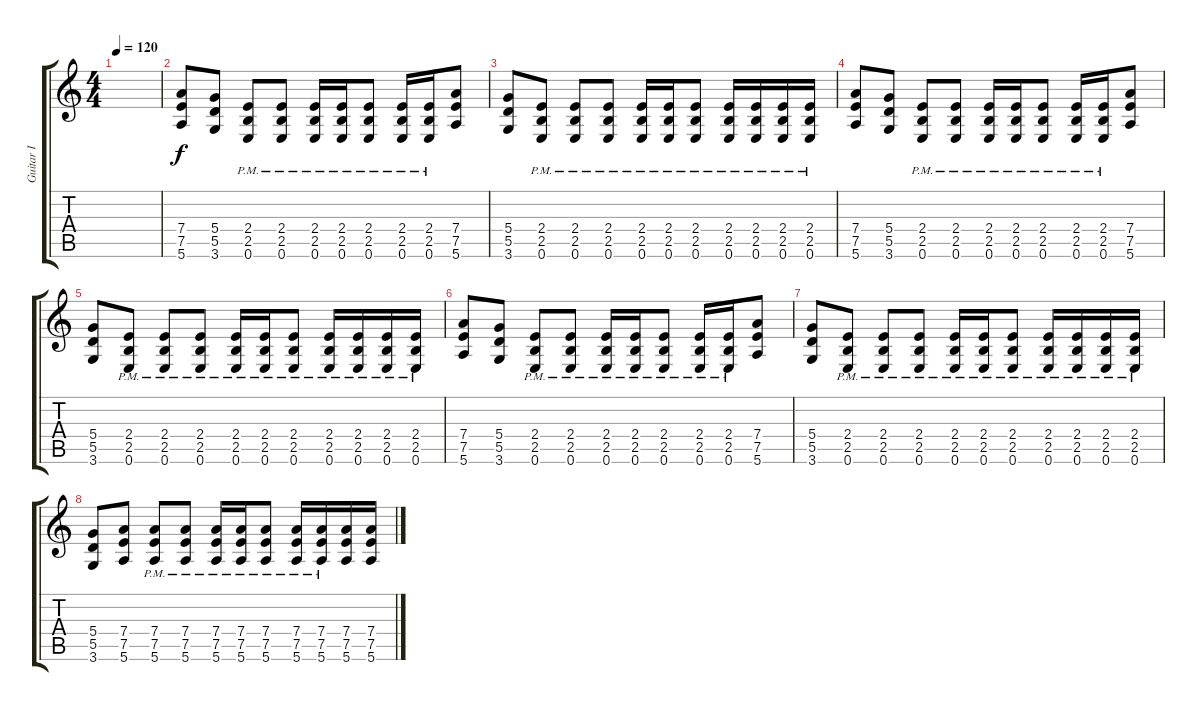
\track ("Guitar I" "Guitar I") {instrument distortionguitar}
\staff {score tabs}
\tuning (E4 B3 G3 D3 A2 E2) {hide}
\ts (4 4)
\tempo 120
\clef g2
\ks c
|
(7.4 7.5 5.6).8 (5.4 5.5 3.6).8 (2.4{pm} 2.5{pm} 0.6{pm}).8 (2.4{pm} 2.5{pm} 0.6{pm}).8 (2.4{pm} 2.5{pm} 0.6{pm}).16 (2.4{pm} 2.5{pm} 0.6{pm}).16 (2.4{pm} 2.5{pm} 0.6{pm}).8 (2.4{pm} 2.5{pm} 0.6{pm}).16 (2.4{pm} 2.5{pm} 0.6{pm}).16 (7.4 7.5 5.6).8 |
(5.4 5.5 3.6).8 (2.4{pm} 2.5{pm} 0.6{pm}).8 (2.4{pm} 2.5{pm} 0.6{pm}).8 (2.4{pm} 2.5{pm} 0.6{pm}).8 (2.4{pm} 2.5{pm} 0.6{pm}).16 (2.4{pm} 2.5{pm} 0.6{pm}).16 (2.4{pm} 2.5{pm} 0.6{pm}).8 (2.4{pm} 2.5{pm} 0.6{pm}).16 (2.4{pm} 2.5{pm} 0.6{pm}).16 (2.4{pm} 2.5{pm} 0.6{pm}).16 (2.4{pm} 2.5{pm} 0.6{pm}).16 |
(7.4 7.5 5.6).8 (5.4 5.5 3.6).8 (2.4{pm} 2.5{pm} 0.6{pm}).8 (2.4{pm} 2.5{pm} 0.6{pm}).8 (2.4{pm} 2.5{pm} 0.6{pm}).16 (2.4{pm} 2.5{pm} 0.6{pm}).16 (2.4{pm} 2.5{pm} 0.6{pm}).8 (2.4{pm} 2.5{pm} 0.6{pm}).16 (2.4{pm} 2.5{pm} 0.6{pm}).16 (7.4 7.5 5.6).8 |
(5.4 5.5 3.6).8 (2.4{pm} 2.5{pm} 0.6{pm}).8 (2.4{pm} 2.5{pm} 0.6{pm}).8 (2.4{pm} 2.5{pm} 0.6{pm}).8 (2.4{pm} 2.5{pm} 0.6{pm}).16 (2.4{pm} 2.5{pm} 0.6{pm}).16 (2.4{pm} 2.5{pm} 0.6{pm}).8 (2.4{pm} 2.5{pm} 0.6{pm}).16 (2.4{pm} 2.5{pm} 0.6{pm}).16 (2.4{pm} 2.5{pm} 0.6{pm}).16 (2.4{pm} 2.5{pm} 0.6{pm}).16 |
(7.4 7.5 5.6).8 (5.4 5.5 3.6).8 (2.4{pm} 2.5{pm} 0.6{pm}).8 (2.4{pm} 2.5{pm} 0.6{pm}).8 (2.4{pm} 2.5{pm} 0.6{pm}).16 (2.4{pm} 2.5{pm} 0.6{pm}).16 (2.4{pm} 2.5{pm} 0.6{pm}).8 (2.4{pm} 2.5{pm} 0.6{pm}).16 (2.4{pm} 2.5{pm} 0.6{pm}).16 (7.4 7.5 5.6).8 |
(5.4 5.5 3.6).8 (2.4{pm} 2.5{pm} 0.6{pm}).8 (2.4{pm} 2.5{pm} 0.6{pm}).8 (2.4{pm} 2.5{pm} 0.6{pm}).8 (2.4{pm} 2.5{pm} 0.6{pm}).16 (2.4{pm} 2.5{pm} 0.6{pm}).16 (2.4{pm} 2.5{pm} 0.6{pm}).8 (2.4{pm} 2.5{pm} 0.6{pm}).16 (2.4{pm} 2.5{pm} 0.6{pm}).16 (2.4{pm} 2.5{pm} 0.6{pm}).16 (2.4{pm} 2.5{pm} 0.6{pm}).16 |
(5.4 5.5 3.6).8 (7.4 7.5 5.6).8 (7.4{pm} 7.5{pm} 5.6{pm}).8 (7.4{pm} 7.5 5.6).8 (7.4{pm} 7.5{pm} 5.6{pm}).16 (7.4{pm} 7.5{pm} 5.6{pm}).16 (7.4{pm} 7.5{pm} 5.6{pm}).8 (7.4{pm} 7.5{pm} 5.6{pm}).16 (7.4{pm} 7.5{pm} 5.6{pm}).16 (7.4 7.5 5.6).16 (7.4 7.5 5.6).16
